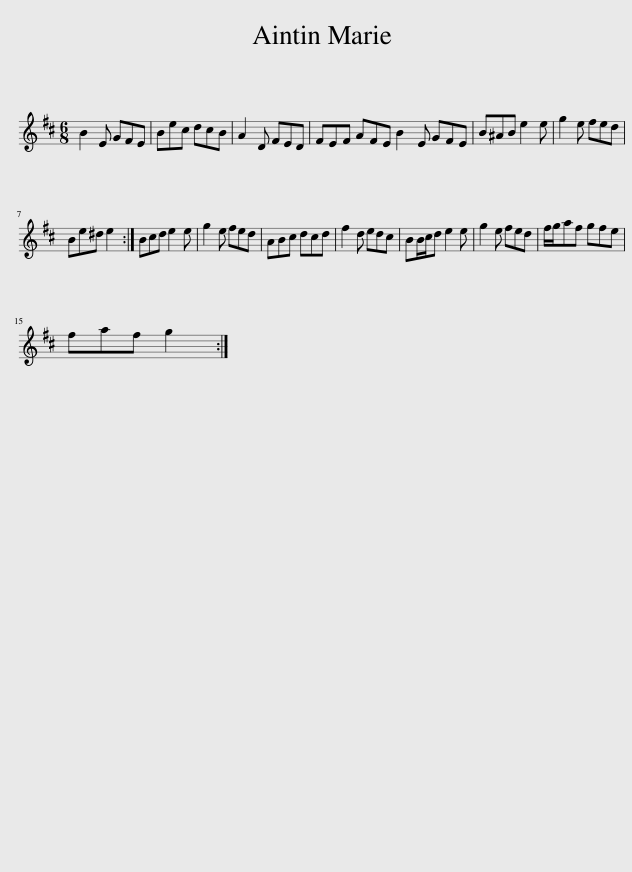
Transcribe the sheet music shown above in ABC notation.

X:1
L:1/8
M:6/8
I:linebreak $
K:D
V:1 treble
V:1
 B2 E GFE | Bec dcB | A2 D FED | FEF AFE B2 E GFE | B^AB e2 e | %5
 g2 e fed |$ Be^d e2 :| Bcd e2 e | g2 e fed | ABc dcd | %10
 f2 d edc | BB/c/d e2 e | g2 e fed | f/g/af gfe |$ faf g2 :| %15
